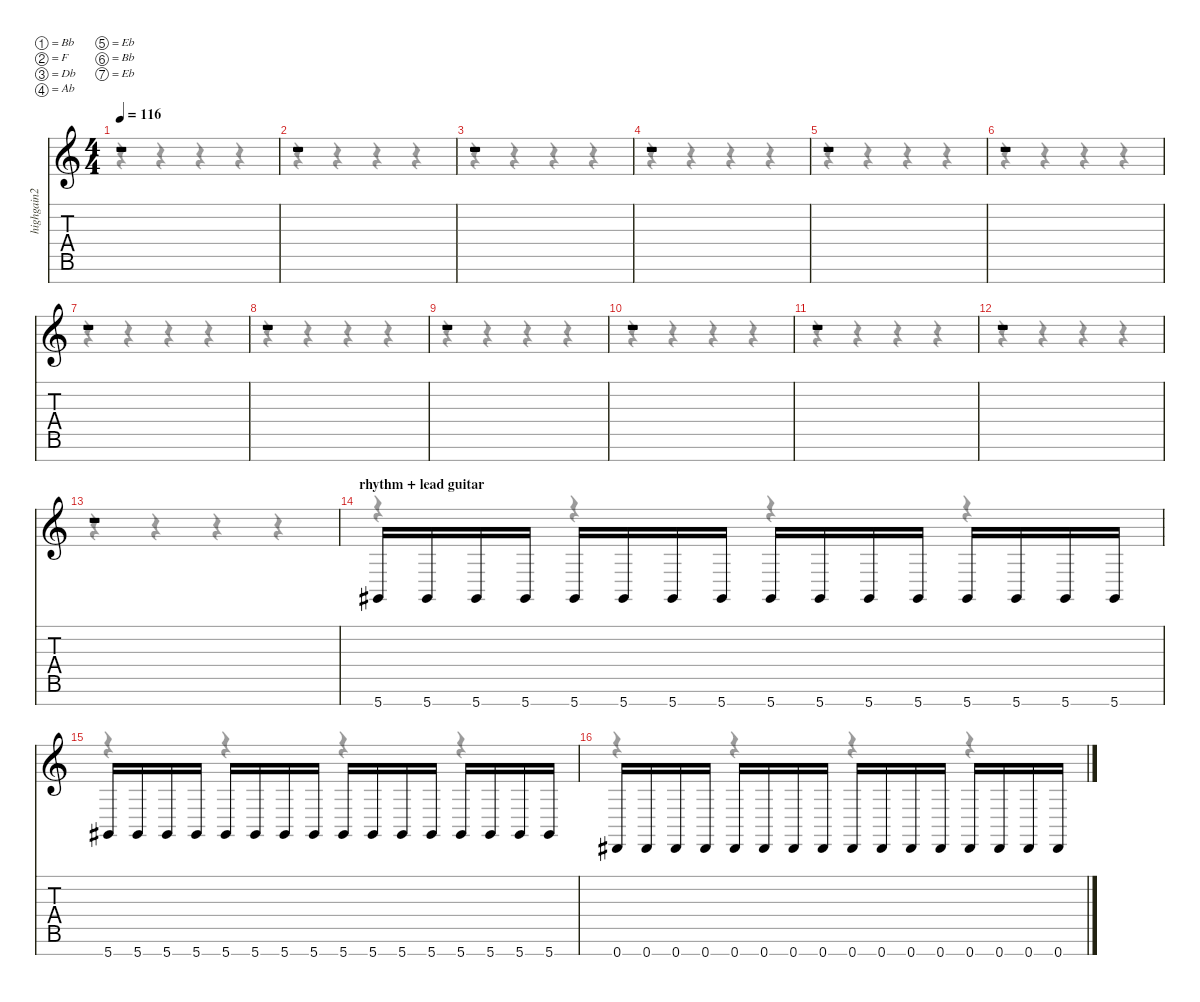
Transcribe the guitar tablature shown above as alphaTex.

\defaultSystemsLayout 4
\hideDynamics
\bracketExtendMode nobrackets
\track ("Rhythm Right" "highgain2") {instrument distortionguitar}
\staff {score tabs}
\tuning (Bb3 F3 Db3 Ab2 Eb2 Bb1 Eb1)
\voice
\ts (4 4)
\tempo 116
\clef g2
\ks c
r.1{dy f} |
r.1 |
r.1 |
r.1 |
r.1 |
r.1 |
r.1 |
r.1 |
r.1 |
r.1 |
r.1 |
r.1 |
r.1 |
\section ("" "rhythm + lead guitar")
5.7{acc #}.16 5.7{acc #}.16 5.7{acc #}.16 5.7{acc #}.16 5.7{acc #}.16 5.7{acc #}.16 5.7{acc #}.16 5.7{acc #}.16 5.7{acc #}.16 5.7{acc #}.16 5.7{acc #}.16 5.7{acc #}.16 5.7{acc #}.16 5.7{acc #}.16 5.7{acc #}.16 5.7{acc #}.16 |
5.7{acc #}.16 5.7{acc #}.16 5.7{acc #}.16 5.7{acc #}.16 5.7{acc #}.16 5.7{acc #}.16 5.7{acc #}.16 5.7{acc #}.16 5.7{acc #}.16 5.7{acc #}.16 5.7{acc #}.16 5.7{acc #}.16 5.7{acc #}.16 5.7{acc #}.16 5.7{acc #}.16 5.7{acc #}.16 |
0.7{acc #}.16 0.7{acc #}.16 0.7{acc #}.16 0.7{acc #}.16 0.7{acc #}.16 0.7{acc #}.16 0.7{acc #}.16 0.7{acc #}.16 0.7{acc #}.16 0.7{acc #}.16 0.7{acc #}.16 0.7{acc #}.16 0.7{acc #}.16 0.7{acc #}.16 0.7{acc #}.16 0.7{acc #}.16
\voice
\clef g2
\ottava regular
\simile none
\ks c
r.4{dy mf} r.4 r.4 r.4 |
r.4 r.4 r.4 r.4 |
r.4 r.4 r.4 r.4 |
r.4 r.4 r.4 r.4 |
r.4 r.4 r.4 r.4 |
r.4 r.4 r.4 r.4 |
r.4 r.4 r.4 r.4 |
r.4 r.4 r.4 r.4 |
r.4 r.4 r.4 r.4 |
r.4 r.4 r.4 r.4 |
r.4 r.4 r.4 r.4 |
r.4 r.4 r.4 r.4 |
r.4 r.4 r.4 r.4 |
r.4 r.4 r.4 r.4 |
r.4 r.4 r.4 r.4 |
r.4 r.4 r.4 r.4
